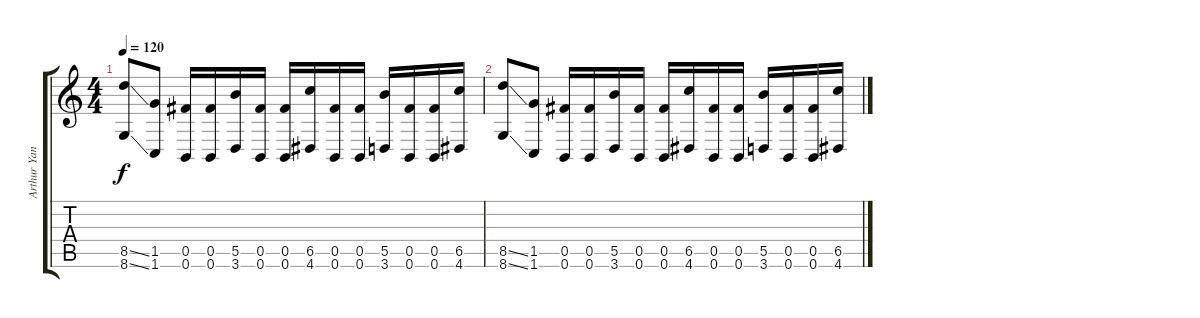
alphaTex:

\track ("Arthur Yanthar" "Arthur Yan") {instrument distortionguitar}
\staff {score tabs}
\tuning (Db4 Ab3 E3 B2 Gb3 B1) {hide}
\ts (4 4)
\tempo 120
\clef g2
\ks c
(8.5{ss} 8.6{ss}).8{dy f} (1.5 1.6).8 (0.5 0.6).16 (0.5 0.6).16 (5.5 3.6).16 (0.5 0.6).16 (0.5 0.6).16 (6.5 4.6).16 (0.5 0.6).16 (0.5 0.6).16 (5.5 3.6).16 (0.5 0.6).16 (0.5 0.6).16 (6.5 4.6).16 |
(8.5{ss} 8.6{ss}).8 (1.5 1.6).8 (0.5 0.6).16 (0.5 0.6).16 (5.5 3.6).16 (0.5 0.6).16 (0.5 0.6).16 (6.5 4.6).16 (0.5 0.6).16 (0.5 0.6).16 (5.5 3.6).16 (0.5 0.6).16 (0.5 0.6).16 (6.5 4.6).16
